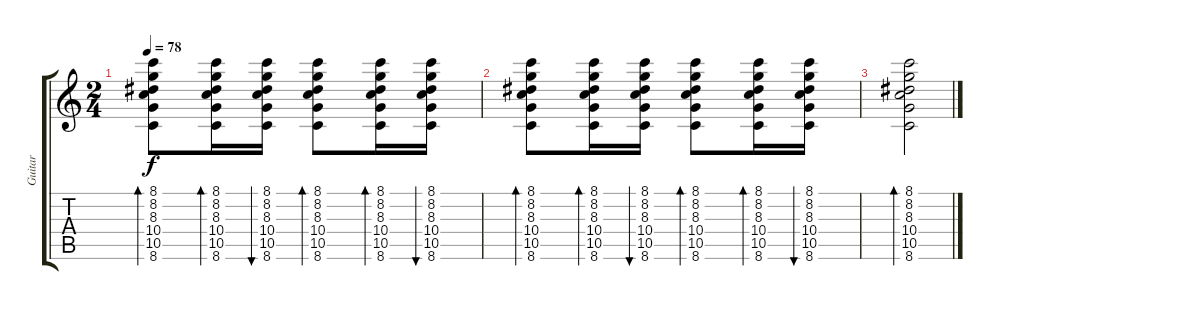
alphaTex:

\track ("Guitar" "Guitar") {instrument electricguitarjazz}
\staff {score tabs}
\tuning (E4 B3 G3 D3 A2 E2) {hide}
\ts (2 4)
\tempo 78
\clef g2
\ks c
(8.1 8.2 8.3 10.4 10.5 8.6).8{bd 30 dy f} (8.1 8.2 8.3 10.4 10.5 8.6).16{bd 30} (8.1 8.2 8.3 10.4 10.5 8.6).16{bu 30} (8.1 8.2 8.3 10.4 10.5 8.6).8{bd 30} (8.1 8.2 8.3 10.4 10.5 8.6).16{bd 30} (8.1 8.2 8.3 10.4 10.5 8.6).16{bu 30} |
(8.1 8.2 8.3 10.4 10.5 8.6).8{bd 30} (8.1 8.2 8.3 10.4 10.5 8.6).16{bd 30} (8.1 8.2 8.3 10.4 10.5 8.6).16{bu 30} (8.1 8.2 8.3 10.4 10.5 8.6).8{bd 30} (8.1 8.2 8.3 10.4 10.5 8.6).16{bd 30} (8.1 8.2 8.3 10.4 10.5 8.6).16{bu 30} |
(8.1 8.2 8.3 10.4 10.5 8.6).2{bd 480}
